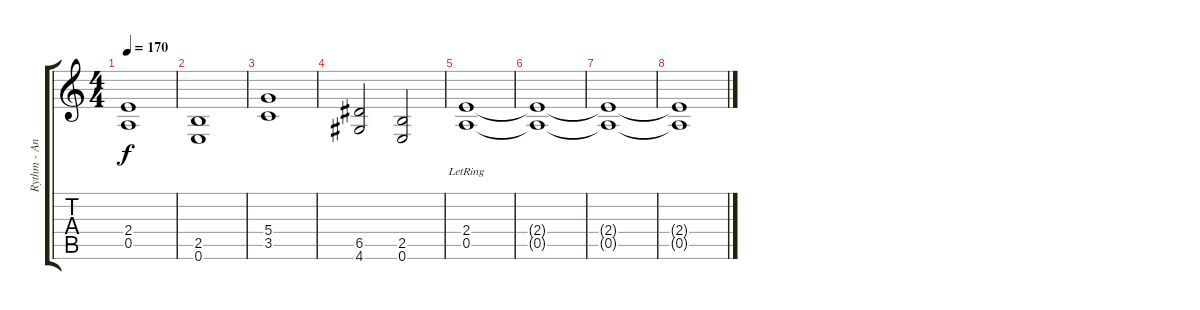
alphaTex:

\track ("Rythm - Andreas Nilsson" "Rythm - An") {instrument distortionguitar}
\staff {score tabs}
\tuning (E4 B3 G3 D3 A2 E2) {hide}
\ts (4 4)
\tempo 170
\clef g2
\ks c
(2.4 0.5).1{dy f} |
(2.5 0.6).1 |
(5.4 3.5).1 |
(6.5 4.6).2 (2.5 0.6).2 |
(2.4{lr} 0.5{lr}).1{volume 0} |
(2.4{t} 0.5{t}).1 |
(2.4{t} 0.5{t}).1 |
(2.4{t} 0.5{t}).1
